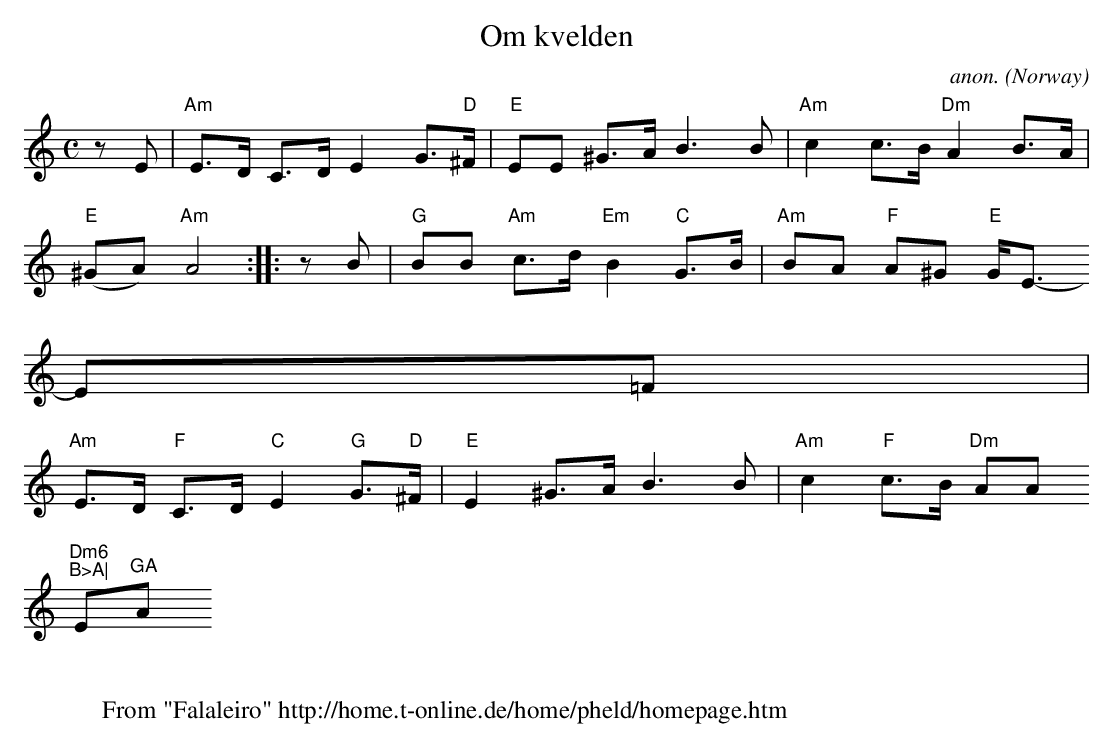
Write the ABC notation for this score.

X:1
T:Om kvelden
M:C
L:1/8
C:anon.
O:Norway
K:Am
z E|"Am"E>D C>D  E2 G>"D"^F|"E"EE ^G>AB3B|"Am"c2 c>B "Dm"A2B>A|
"E"(^GA)"Am"A4 :: z B|"G"BB "Am"c>d "Em"B2 "C"G>B|"Am"BA "F"A^G "E"G<E-
E=F|
"Am"E>D "F"C>D "C"E2 "G"G>"D"^F|"E"E2 ^G>A B3B|"Am"c2 "F"c>B "Dm"AA "Dm6
"B>A|"E"^GA "Am"A4|]
W:
W: From "Falaleiro" http://home.t-online.de/home/pheld/homepage.htm
